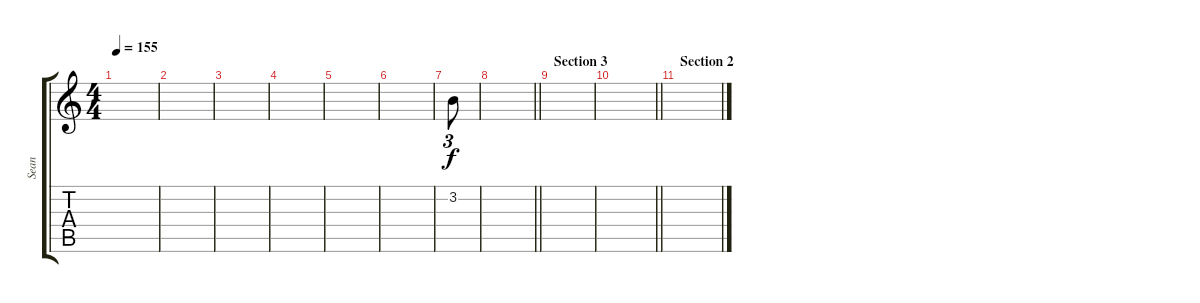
\track ("Sean" "Sean") {instrument overdrivenguitar}
\staff {score tabs}
\tuning (Db4 Ab3 E3 B2 Gb2 B1) {hide}
\ts (4 4)
\tempo 155
\clef g2
\ks c
|
|
|
|
|
|
3.2.8{tu (3 2)} |
\barLineRight lightlight
|
\section ("" "Section 3")
|
\barLineRight lightlight
|
\section ("" "Section 2")
